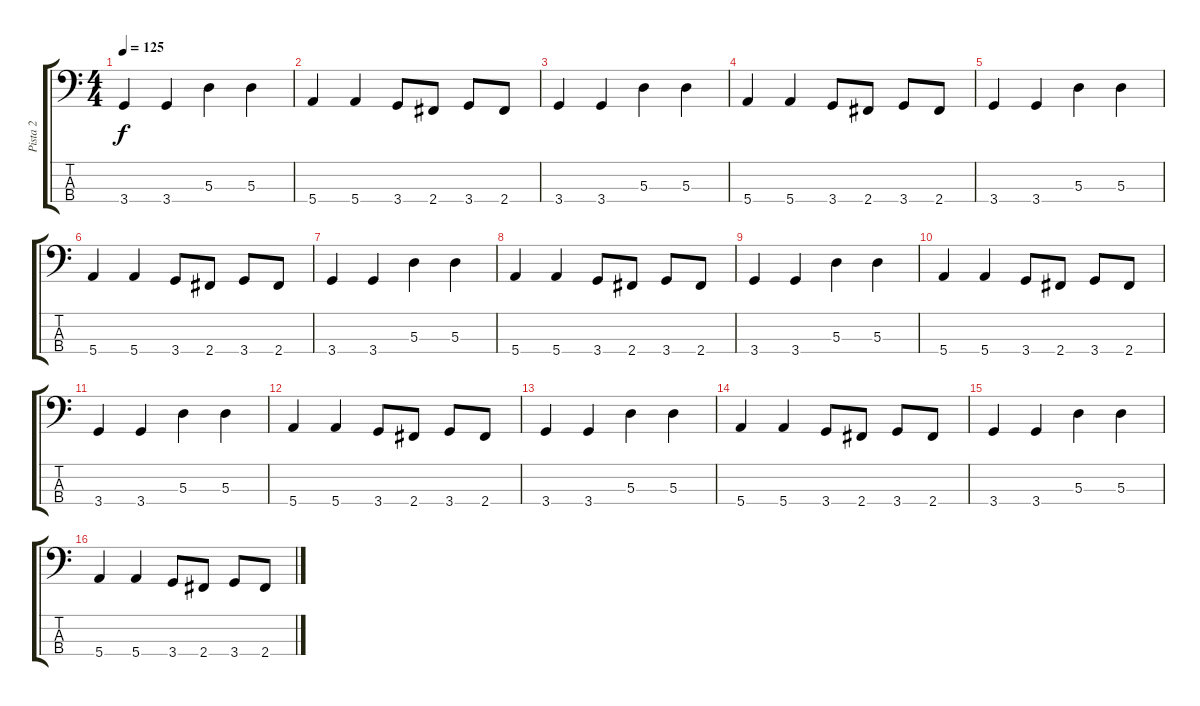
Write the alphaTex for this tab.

\track ("Pista 2" "Pista 2") {instrument slapbass1}
\staff {score tabs}
\tuning (G2 D2 A1 E1) {hide}
\ts (4 4)
\tempo 125
\clef f4
\ks c
3.4.4{dy f instrument electricbassfinger} 3.4.4 5.3.4 5.3.4 |
5.4.4 5.4.4 3.4.8 2.4.8 3.4.8 2.4.8 |
3.4.4 3.4.4 5.3.4 5.3.4 |
5.4.4 5.4.4 3.4.8 2.4.8 3.4.8 2.4.8 |
3.4.4 3.4.4 5.3.4 5.3.4 |
5.4.4 5.4.4 3.4.8 2.4.8 3.4.8 2.4.8 |
3.4.4 3.4.4 5.3.4 5.3.4 |
5.4.4 5.4.4 3.4.8 2.4.8 3.4.8 2.4.8 |
3.4.4 3.4.4 5.3.4 5.3.4 |
5.4.4 5.4.4 3.4.8 2.4.8 3.4.8 2.4.8 |
3.4.4 3.4.4 5.3.4 5.3.4 |
5.4.4 5.4.4 3.4.8 2.4.8 3.4.8 2.4.8 |
3.4.4 3.4.4 5.3.4 5.3.4 |
5.4.4 5.4.4 3.4.8 2.4.8 3.4.8 2.4.8 |
3.4.4 3.4.4 5.3.4 5.3.4 |
5.4.4 5.4.4 3.4.8 2.4.8 3.4.8 2.4.8
